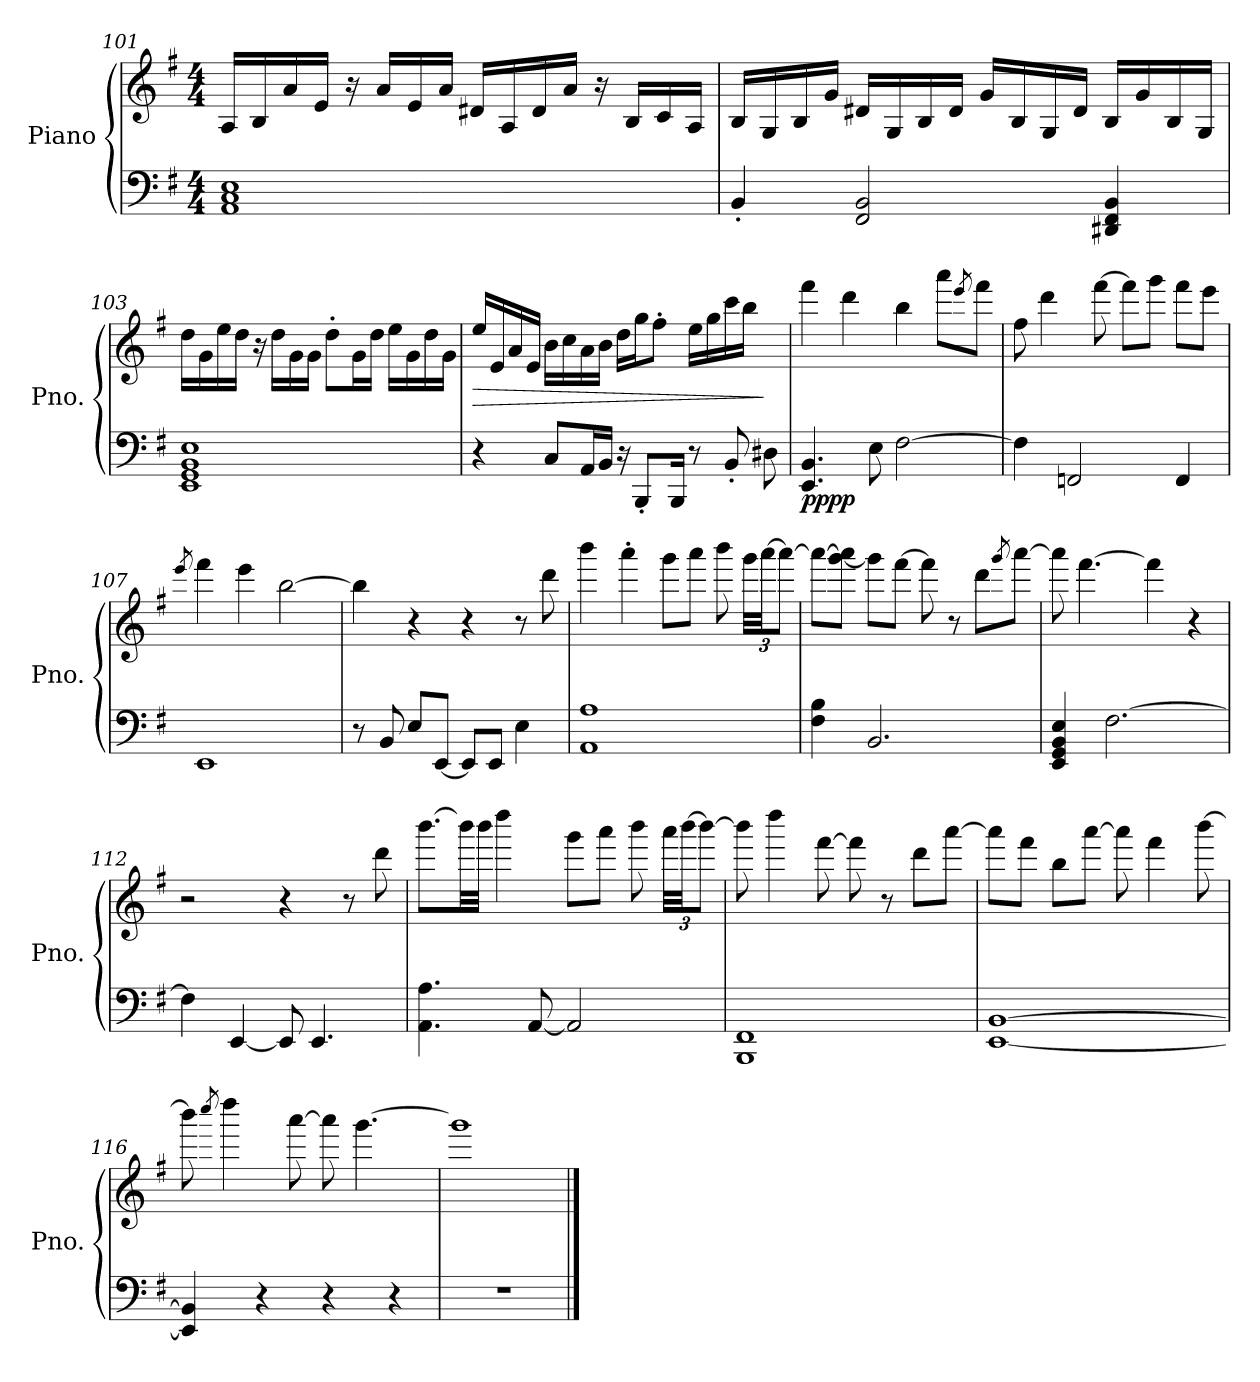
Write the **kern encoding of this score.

**kern	**kern	**dynam
*part1	*part1	*part1
*staff2	*staff1	*staff1/2
*I"Piano	*	*
*I'Pno.	*	*
*clefF4	*clefG2	*
*k[f#]	*k[f#]	*
*M4/4	*M4/4	*
=101	=101	=101
1AA 1C 1E	16ALL	.
.	16B	.
.	16a	.
.	16eJJ	.
.	16r	.
.	16aLL	.
.	16e	.
.	16aJJ	.
.	16d#XLL	.
.	16A	.
.	16d#	.
.	16aJJ	.
.	16r	.
.	16BLL	.
.	16c	.
.	16AJJ	.
=102	=102	=102
4BB'	16BLL	.
.	16G	.
.	16B	.
.	16gJJ	.
2FF# 2BB	16d#XLL	.
.	16G	.
.	16B	.
.	16d#JJ	.
.	16gLL	.
.	16B	.
.	16G	.
.	16d#JJ	.
4DD#X 4FF# 4BB	16BLL	.
.	16g	.
.	16B	.
.	16GJJ	.
=103	=103	=103
1EE 1GG 1BB 1E	16ddLL	.
.	16g	.
.	16ee	.
.	16ddJJ	.
.	16r	.
.	16ddLL	.
.	16g	.
.	16gJJ	.
.	8dd'L	.
.	16gL	.
.	16ddJJ	.
.	16eeLL	.
.	16g	.
.	16dd	.
.	16gJJ	.
=104	=104	=104
!	!	!LO:HP:b
4r	16eeLL	>
.	16e	.
.	16a	.
.	16eJJ	.
8CL	16bLL	.
.	16cc	.
16AAL	16a	.
16BBJJ	16bJJ	.
16r	16ddLL	.
8BBB'L	16ggJ	.
.	8ff#'J	.
16BBBJk	.	.
8r	16eeLL	.
.	16gg	.
8BB'	16ccc	.
.	16bbJJ	.
8D#X	8ryy	]
=105	=105	=105
!	!	!LO:DY:b=2
!	!	!LO:DY:n=1:b
4.EE 4.BB	4fff#	ppp p
.	4ddd	.
8E	.	.
[2F#	4bb	.
.	8aaaL	.
.	8qeee	.
.	8fff#J	.
=106	=106	=106
4F#]	8ff#	.
.	4ddd	.
2FFn	.	.
.	[8fff#	.
.	8fff#L]	.
.	8gggJ	.
4FF	8fff#L	.
.	8eeeJ	.
=107	=107	=107
.	8qeee	.
1EE	4fff#	.
.	4eee	.
.	[2bb	.
=108	=108	=108
8r	4bb]	.
8BB	.	.
8EL	4r	.
[8EEJ	.	.
8EEL]	4r	.
8EEJ	.	.
4E	8r	.
.	8ddd	.
=109	=109	=109
1AA 1A	4bbb	.
.	4aaa'	.
.	8gggL	.
.	8aaaJ	.
.	8bbb	.
.	48gggLLL	.
.	[48aaaJJ	.
.	12aaaJ_	.
=110	=110	=110
4F# 4B	8aaaL_	.
.	[8ggg 8aaa]J	.
2.BB	8gggL]	.
.	[8fff#J	.
.	8fff#]	.
.	8r	.
.	8dddL	.
.	8qggg	.
.	[8aaaJ	.
=111	=111	=111
4EE 4GG 4BB 4E	8aaa]	.
.	[4.fff#	.
[2.F#	.	.
.	4fff#]	.
.	4r	.
=112	=112	=112
4F#]	2r	.
[4EE	.	.
8EE]	4r	.
4.EE	.	.
.	8r	.
.	8ddd	.
=113	=113	=113
4.AA 4.A	[8.bbbL	.
.	32bbbLL]	.
.	32bbbJJJ	.
.	4dddd	.
[8AA	.	.
2AA]	8gggL	.
.	8aaaJ	.
.	8bbb	.
.	48aaaLLL	.
.	[48bbbJJ	.
.	12bbbJ_	.
=114	=114	=114
1BBB 1FF#	8bbb]	.
.	4dddd	.
.	[8fff#	.
.	8fff#]	.
.	8r	.
.	8dddL	.
.	[8aaaJ	.
=115	=115	=115
[1EE [1BB	8aaaL]	.
.	8fff#J	.
.	8bbL	.
.	[8aaaJ	.
.	8aaa]	.
.	4fff#	.
.	[8bbb	.
=116	=116	=116
4EE] 4BB]	8bbb]	.
.	8qcccc	.
.	4dddd	.
4r	.	.
.	[8aaa	.
4r	8aaa]	.
.	[4.ggg	.
4r	.	.
=117	=117	=117
1r	1ggg]	.
==	==	==
*-	*-	*-
